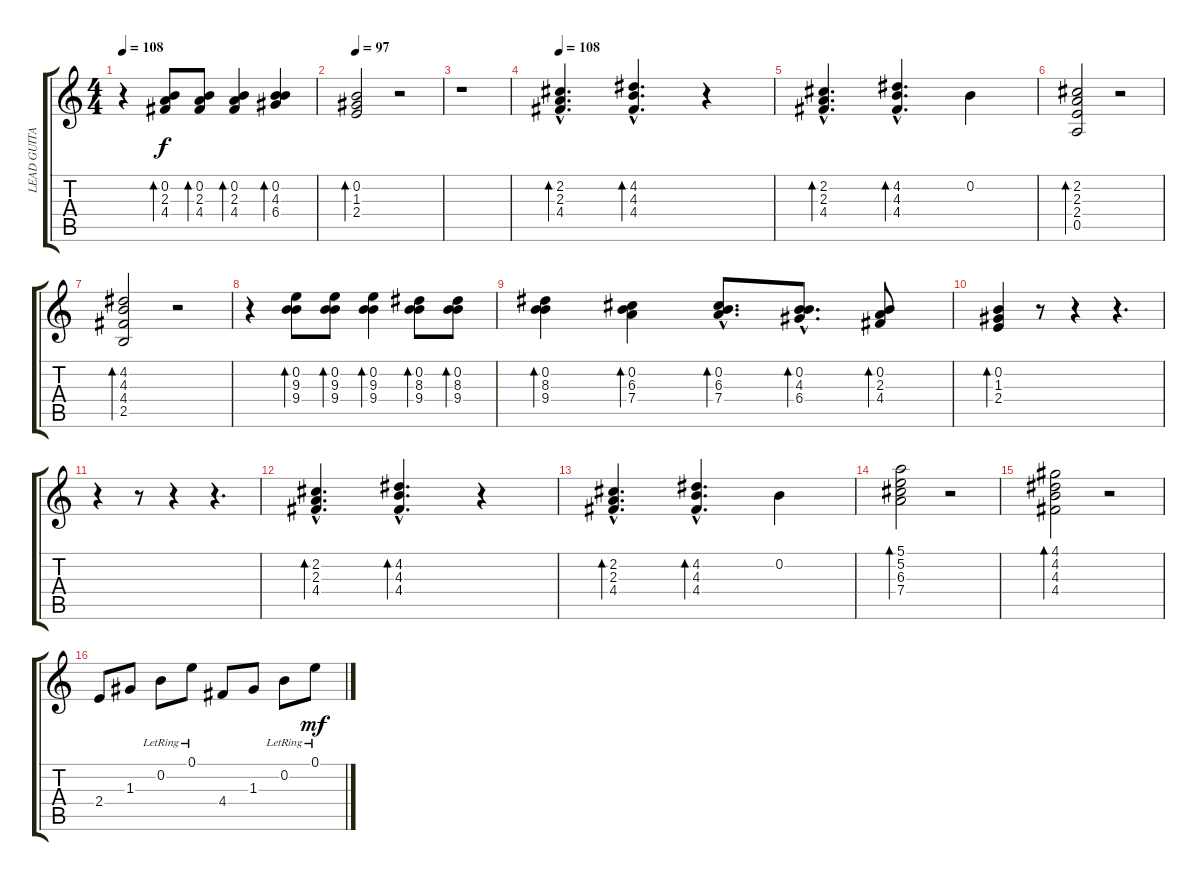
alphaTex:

\track ("LEAD GUITAR" "LEAD GUITA") {instrument overdrivenguitar}
\staff {score tabs}
\tuning (E4 B3 G3 D3 A2 E2) {hide}
\ts (4 4)
\tempo 108
\clef g2
\ks c
r.4{dy f} (0.2 2.3 4.4).8{bd 60} (0.2 2.3 4.4).8{bd 60} (0.2 2.3 4.4).4{bd 60} (0.2 4.3 6.4).4{bd 60} |
\tempo 97
(0.2 1.3 2.4).2{bd 60} r.2 |
r.1 |
\tempo 108
(2.2{hac} 2.3{hac} 4.4{hac}).4{d bd 60} (4.2{hac} 4.3{hac} 4.4{hac}).4{d bd 60} r.4 |
(2.2{hac} 2.3{hac} 4.4{hac}).4{d bd 60} (4.2{hac} 4.3{hac} 4.4{hac}).4{d bd 60} 0.2.4 |
(2.2 2.3 2.4 0.5).2{bd 60} r.2 |
(4.2 4.3 4.4 2.5).2{bd 60} r.2 |
r.4 (0.2 9.3 9.4).8{bd 60} (0.2 9.3 9.4).8{bd 60} (0.2 9.3 9.4).4{bd 60} (0.2 8.3 9.4).8{bd 60} (0.2 8.3 9.4).8{bd 60} |
(0.2 8.3 9.4).4{bd 60} (0.2 6.3 7.4).4{bd 60} (0.2{hac} 6.3{hac} 7.4{hac}).8{d bd 60} (0.2{hac} 4.3{hac} 6.4{hac}).8{d bd 60} (0.2 2.3 4.4).8{bd 60} |
(0.2 1.3 2.4).4{bd 60} r.8 r.4 r.4{d} |
r.4 r.8 r.4 r.4{d} |
(2.2{hac} 2.3{hac} 4.4{hac}).4{d bd 60} (4.2{hac} 4.3{hac} 4.4{hac}).4{d bd 60} r.4 |
(2.2{hac} 2.3{hac} 4.4{hac}).4{d bd 60} (4.2{hac} 4.3{hac} 4.4{hac}).4{d bd 60} 0.2.4 |
(5.1 5.2 6.3 7.4).2{bd 60} r.2 |
(4.1 4.2 4.3 4.4).2{bd 60} r.2 |
2.4.8 1.3.8 0.2{lr}.8 0.1{lr}.8 4.4.8 1.3.8 0.2{lr}.8 0.1{lr}.8{dy mf}
